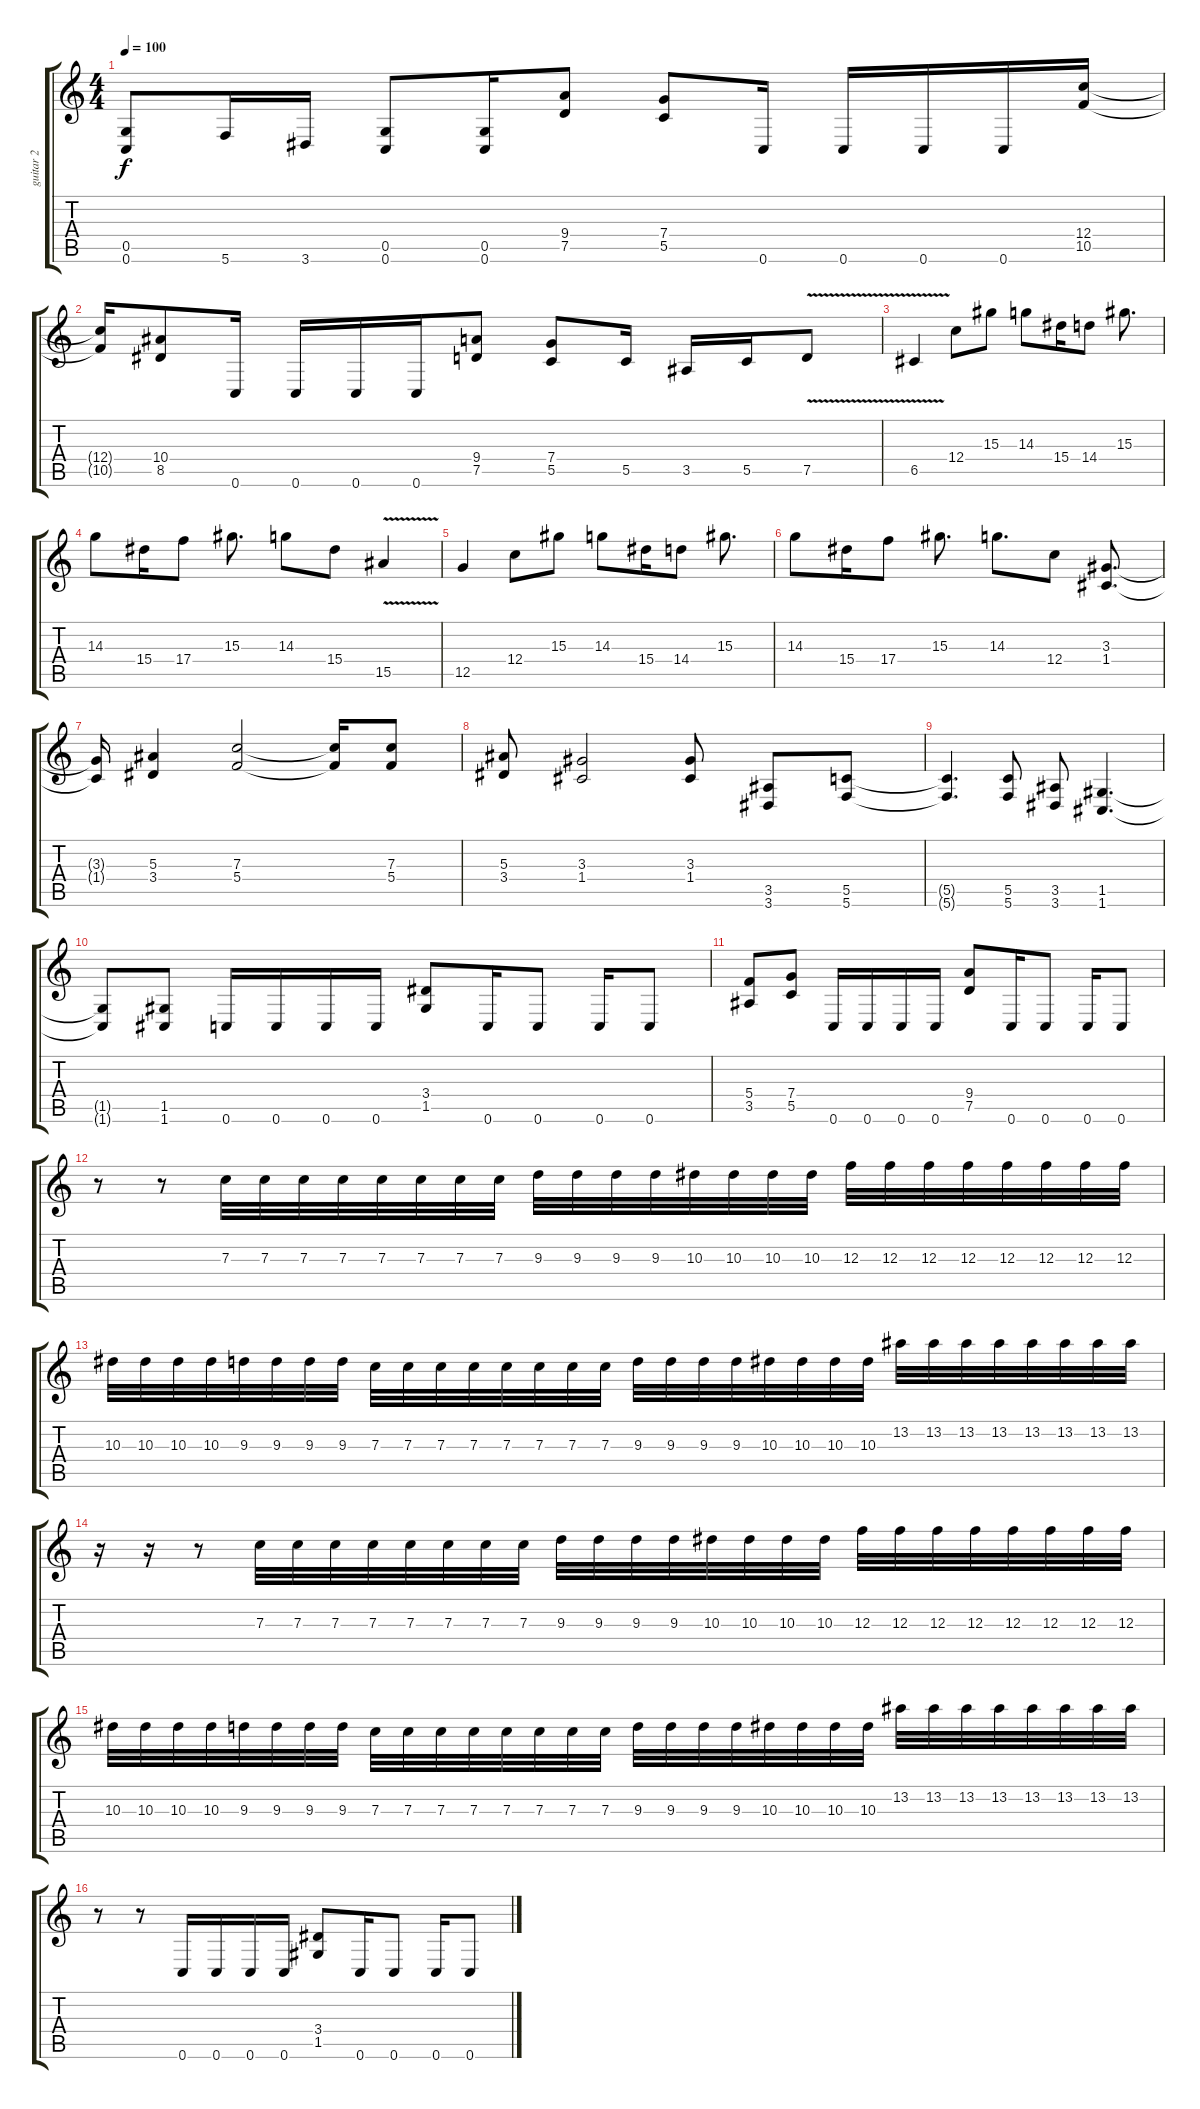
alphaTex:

\track ("guitar 2" "guitar 2") {instrument distortionguitar}
\staff {score tabs}
\tuning (D4 A3 F3 C3 G2 C2) {hide}
\ts (4 4)
\tempo 100
\clef g2
\ks c
(0.5 0.6).8{dy f} 5.6.16 3.6.16 (0.5 0.6).8 (0.5 0.6).16 (9.4 7.5).8 (7.4 5.5).8 0.6.16 0.6.16 0.6.16 0.6.16 (12.4 10.5).16 |
(12.4{t} 10.5{t}).16 (10.4 8.5).8 0.6.16 0.6.16 0.6.16 0.6.16 (9.4 7.5).8 (7.4 5.5).8 5.5.16 3.5.16 5.5.16 7.5{v}.8 |
6.5{v}.4 12.4.8 15.3.8 14.3.8 15.4.16 14.4.8 15.3.8{d} |
14.3.8 15.4.16 17.4.8 15.3.8{d} 14.3.8 15.4.8 15.5{v}.4 |
12.5.4 12.4.8 15.3.8 14.3.8 15.4.16 14.4.8 15.3.8{d} |
14.3.8 15.4.16 17.4.8 15.3.8{d} 14.3.8{d} 12.4.8 (3.3 1.4).8{d} |
(3.3{t} 1.4{t}).16 (5.3 3.4).4 (7.3 5.4).2 (7.3{t} 5.4{t}).16 (7.3 5.4).8 |
(5.3 3.4).8 (3.3 1.4).2 (3.3 1.4).8 (3.5 3.6).8 (5.5 5.6).8 |
(5.5{t} 5.6{t}).4{d} (5.5 5.6).8 (3.5 3.6).8 (1.5 1.6).4{d} |
(1.5{t} 1.6{t}).8 (1.5 1.6).8 0.6.16 0.6.16 0.6.16 0.6.16 (3.4 1.5).8 0.6.16 0.6.8 0.6.16 0.6.8 |
(5.4 3.5).8 (7.4 5.5).8 0.6.16 0.6.16 0.6.16 0.6.16 (9.4 7.5).8 0.6.16 0.6.8 0.6.16 0.6.8 |
r.8 r.8 7.3.32 7.3.32 7.3.32 7.3.32 7.3.32 7.3.32 7.3.32 7.3.32 9.3.32 9.3.32 9.3.32 9.3.32 10.3.32 10.3.32 10.3.32 10.3.32 12.3.32 12.3.32 12.3.32 12.3.32 12.3.32 12.3.32 12.3.32 12.3.32 |
10.3.32 10.3.32 10.3.32 10.3.32 9.3.32 9.3.32 9.3.32 9.3.32 7.3.32 7.3.32 7.3.32 7.3.32 7.3.32 7.3.32 7.3.32 7.3.32 9.3.32 9.3.32 9.3.32 9.3.32 10.3.32 10.3.32 10.3.32 10.3.32 13.2.32 13.2.32 13.2.32 13.2.32 13.2.32 13.2.32 13.2.32 13.2.32 |
r.16 r.16 r.8 7.3.32 7.3.32 7.3.32 7.3.32 7.3.32 7.3.32 7.3.32 7.3.32 9.3.32 9.3.32 9.3.32 9.3.32 10.3.32 10.3.32 10.3.32 10.3.32 12.3.32 12.3.32 12.3.32 12.3.32 12.3.32 12.3.32 12.3.32 12.3.32 |
10.3.32 10.3.32 10.3.32 10.3.32 9.3.32 9.3.32 9.3.32 9.3.32 7.3.32 7.3.32 7.3.32 7.3.32 7.3.32 7.3.32 7.3.32 7.3.32 9.3.32 9.3.32 9.3.32 9.3.32 10.3.32 10.3.32 10.3.32 10.3.32 13.2.32 13.2.32 13.2.32 13.2.32 13.2.32 13.2.32 13.2.32 13.2.32 |
r.8 r.8 0.6.16 0.6.16 0.6.16 0.6.16 (3.4 1.5).8 0.6.16 0.6.8 0.6.16 0.6.8
